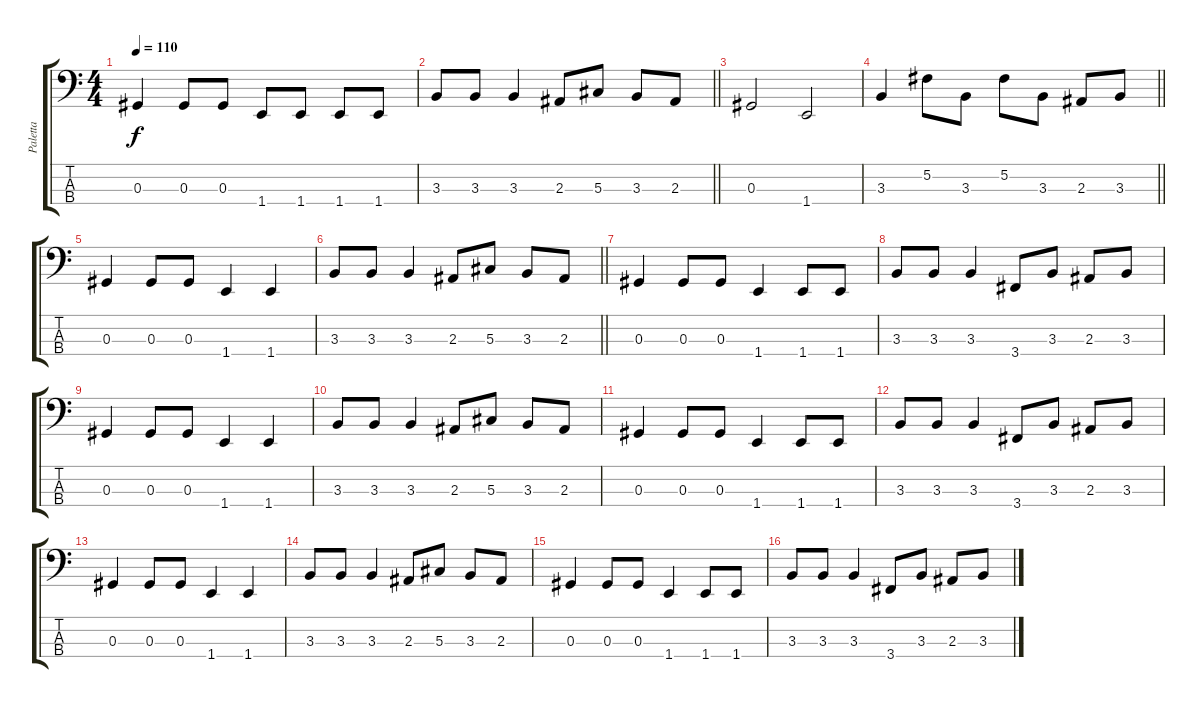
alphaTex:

\track ("Paletta" "Paletta") {instrument electricbasspick}
\staff {score tabs}
\tuning (Gb2 Db2 Ab1 Eb1) {hide}
\ts (4 4)
\tempo 110
\clef f4
\ks c
0.3.4{dy f} 0.3.8 0.3.8 1.4.8 1.4.8 1.4.8 1.4.8 |
\barLineRight lightlight
3.3.8 3.3.8 3.3.4 2.3.8 5.3.8 3.3.8 2.3.8 |
0.3.2 1.4.2 |
\barLineRight lightlight
3.3.4 5.2.8 3.3.8 5.2.8 3.3.8 2.3.8 3.3.8 |
0.3.4 0.3.8 0.3.8 1.4.4 1.4.4 |
\barLineRight lightlight
3.3.8 3.3.8 3.3.4 2.3.8 5.3.8 3.3.8 2.3.8 |
0.3.4 0.3.8 0.3.8 1.4.4 1.4.8 1.4.8 |
3.3.8 3.3.8 3.3.4 3.4.8 3.3.8 2.3.8 3.3.8 |
0.3.4 0.3.8 0.3.8 1.4.4 1.4.4 |
3.3.8 3.3.8 3.3.4 2.3.8 5.3.8 3.3.8 2.3.8 |
0.3.4 0.3.8 0.3.8 1.4.4 1.4.8 1.4.8 |
3.3.8 3.3.8 3.3.4 3.4.8 3.3.8 2.3.8 3.3.8 |
0.3.4 0.3.8 0.3.8 1.4.4 1.4.4 |
3.3.8 3.3.8 3.3.4 2.3.8 5.3.8 3.3.8 2.3.8 |
0.3.4 0.3.8 0.3.8 1.4.4 1.4.8 1.4.8 |
3.3.8 3.3.8 3.3.4 3.4.8 3.3.8 2.3.8 3.3.8
